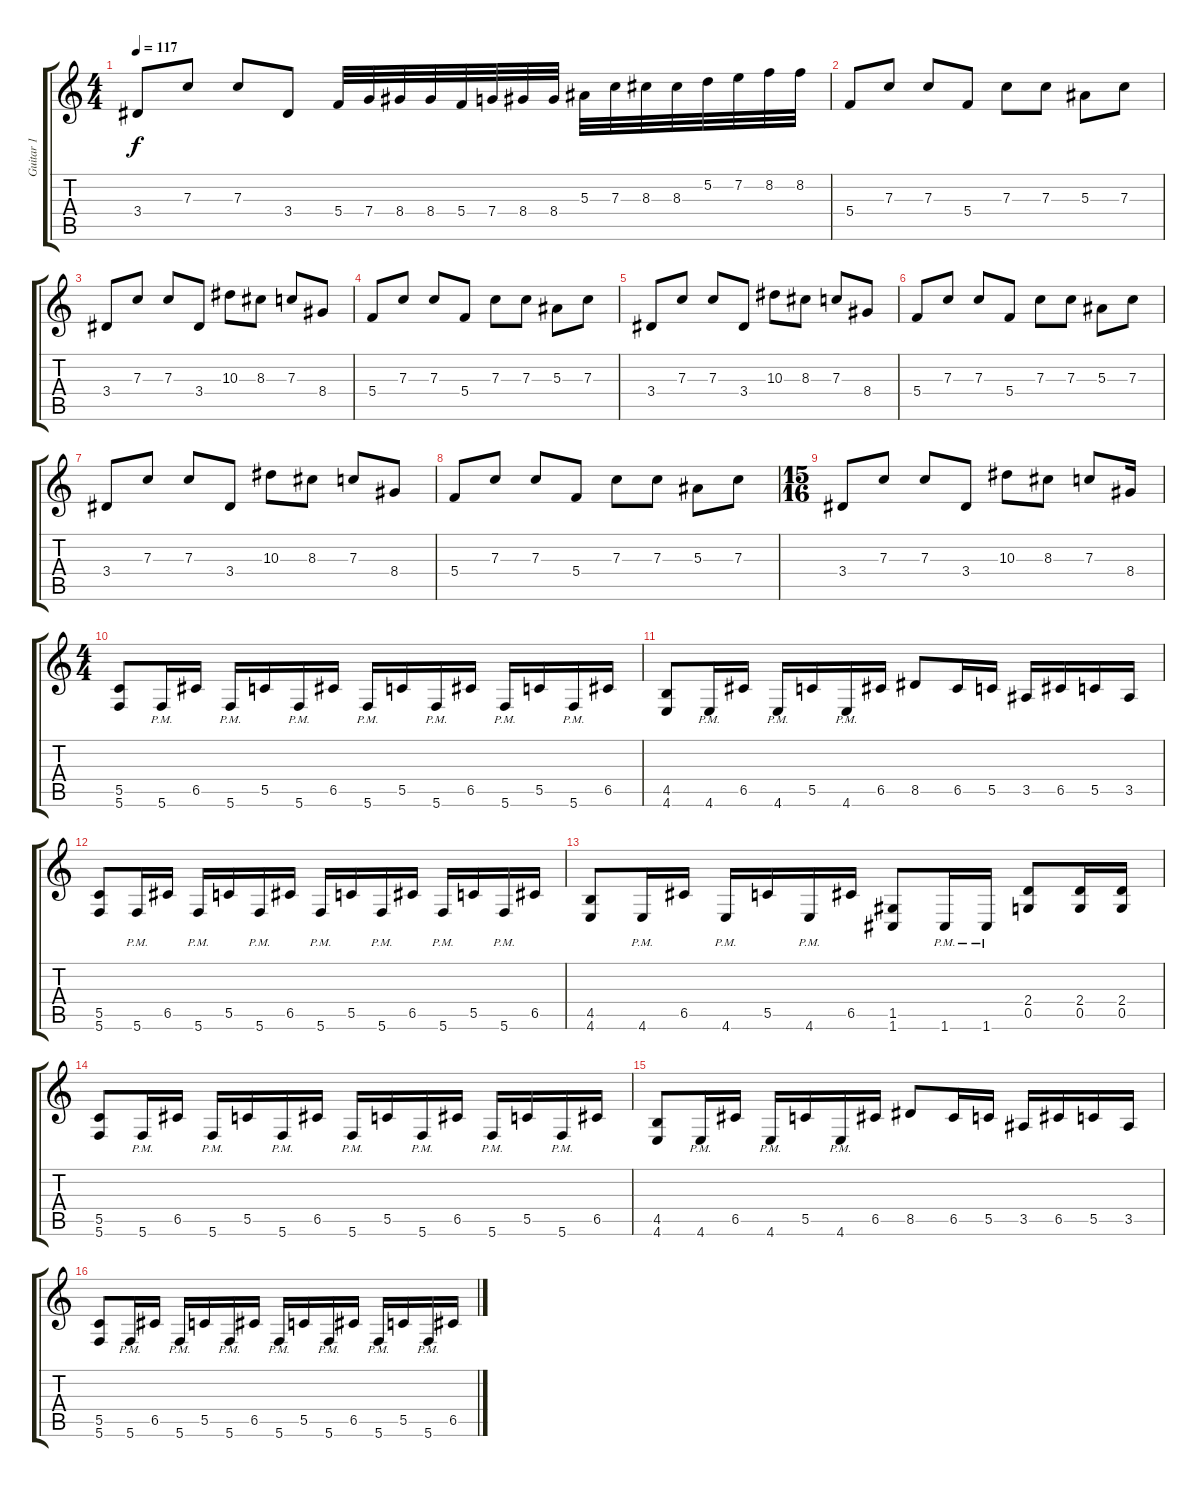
\track ("Guitar 1" "Guitar 1") {instrument distortionguitar}
\staff {score tabs}
\tuning (D4 A3 F3 C3 G2 C2) {hide}
\ts (4 4)
\tempo 117
\clef g2
\ks c
3.4.8{dy f} 7.3.8 7.3.8 3.4.8 5.4.32 7.4.32 8.4.32 8.4.32 5.4.32 7.4.32 8.4.32 8.4.32 5.3.32 7.3.32 8.3.32 8.3.32 5.2.32 7.2.32 8.2.32 8.2.32 |
5.4.8 7.3.8 7.3.8 5.4.8 7.3.8 7.3.8 5.3.8 7.3.8 |
3.4.8 7.3.8 7.3.8 3.4.8 10.3.8 8.3.8 7.3.8 8.4.8 |
5.4.8 7.3.8 7.3.8 5.4.8 7.3.8 7.3.8 5.3.8 7.3.8 |
3.4.8 7.3.8 7.3.8 3.4.8 10.3.8 8.3.8 7.3.8 8.4.8 |
5.4.8 7.3.8 7.3.8 5.4.8 7.3.8 7.3.8 5.3.8 7.3.8 |
3.4.8 7.3.8 7.3.8 3.4.8 10.3.8 8.3.8 7.3.8 8.4.8 |
5.4.8 7.3.8 7.3.8 5.4.8 7.3.8 7.3.8 5.3.8 7.3.8 |
\ts (15 16)
3.4.8 7.3.8 7.3.8 3.4.8 10.3.8 8.3.8 7.3.8 8.4.16 |
\ts (4 4)
(5.5 5.6).8 5.6{pm}.16 6.5.16 5.6{pm}.16 5.5.16 5.6{pm}.16 6.5.16 5.6{pm}.16 5.5.16 5.6{pm}.16 6.5.16 5.6{pm}.16 5.5.16 5.6{pm}.16 6.5.16 |
(4.5 4.6).8 4.6{pm}.16 6.5.16 4.6{pm}.16 5.5.16 4.6{pm}.16 6.5.16 8.5.8 6.5.16 5.5.16 3.5.16 6.5.16 5.5.16 3.5.16 |
(5.5 5.6).8 5.6{pm}.16 6.5.16 5.6{pm}.16 5.5.16 5.6{pm}.16 6.5.16 5.6{pm}.16 5.5.16 5.6{pm}.16 6.5.16 5.6{pm}.16 5.5.16 5.6{pm}.16 6.5.16 |
(4.5 4.6).8 4.6{pm}.16 6.5.16 4.6{pm}.16 5.5.16 4.6{pm}.16 6.5.16 (1.5 1.6).8 1.6{pm}.16 1.6{pm}.16 (2.4 0.5).8 (2.4 0.5).16 (2.4 0.5).16 |
(5.5 5.6).8 5.6{pm}.16 6.5.16 5.6{pm}.16 5.5.16 5.6{pm}.16 6.5.16 5.6{pm}.16 5.5.16 5.6{pm}.16 6.5.16 5.6{pm}.16 5.5.16 5.6{pm}.16 6.5.16 |
(4.5 4.6).8 4.6{pm}.16 6.5.16 4.6{pm}.16 5.5.16 4.6{pm}.16 6.5.16 8.5.8 6.5.16 5.5.16 3.5.16 6.5.16 5.5.16 3.5.16 |
(5.5 5.6).8 5.6{pm}.16 6.5.16 5.6{pm}.16 5.5.16 5.6{pm}.16 6.5.16 5.6{pm}.16 5.5.16 5.6{pm}.16 6.5.16 5.6{pm}.16 5.5.16 5.6{pm}.16 6.5.16
